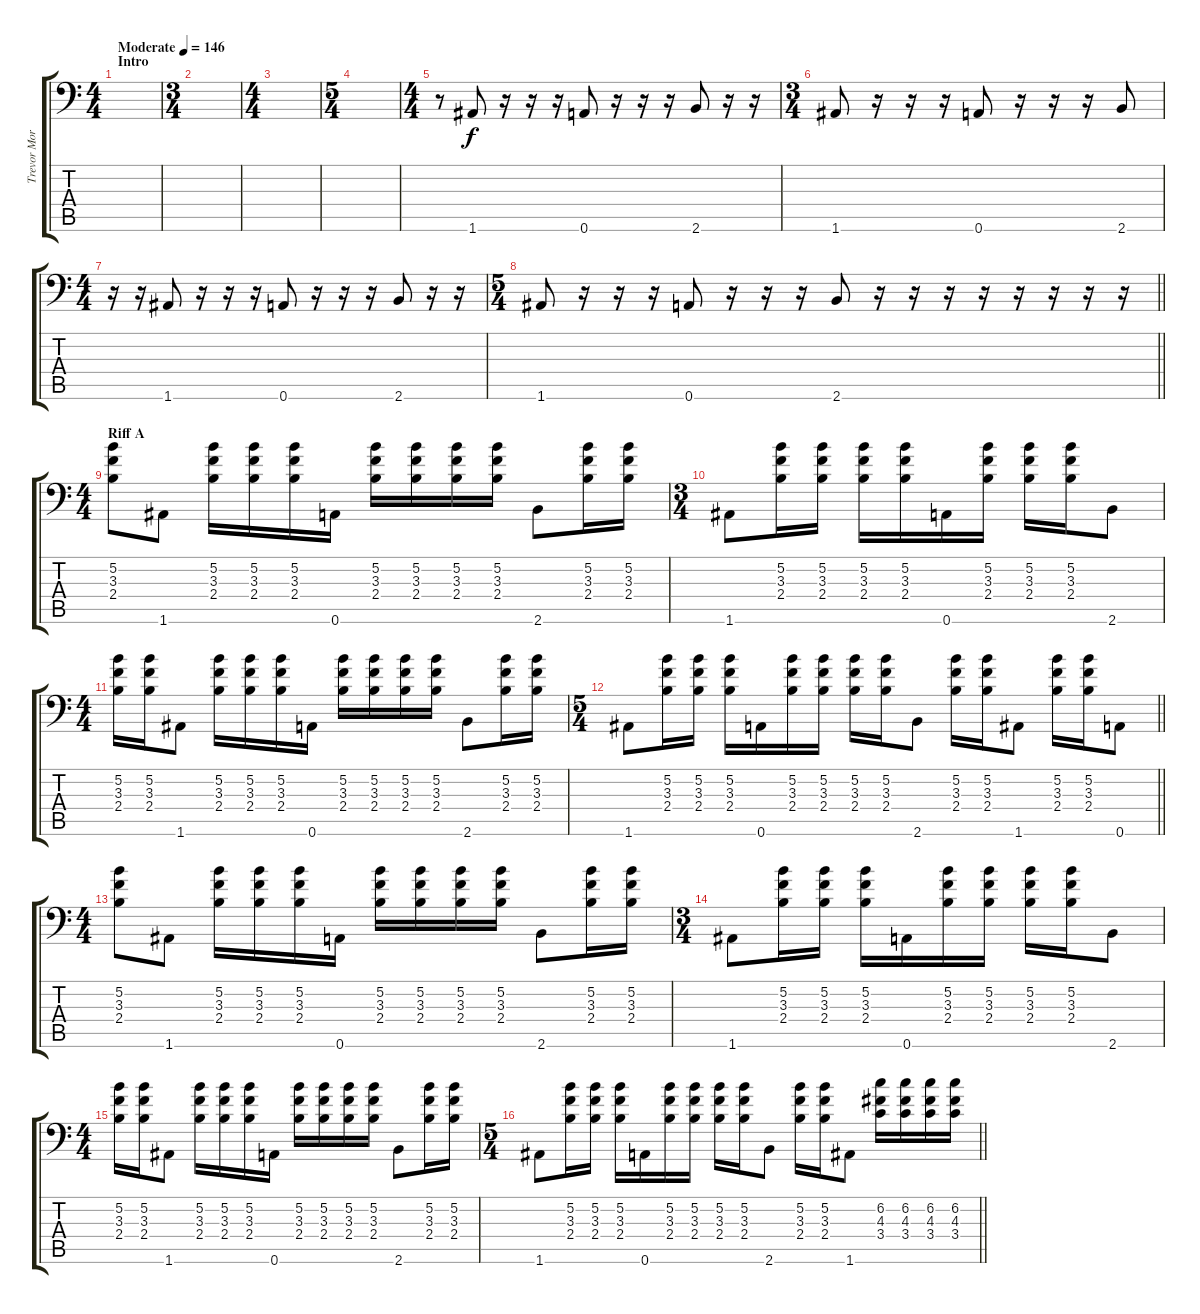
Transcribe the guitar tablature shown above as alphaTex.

\track ("Trevor Morris " "Trevor Mor") {instrument overdrivenguitar}
\staff {score tabs}
\tuning (B3 Gb3 D3 A2 E2 A1) {hide}
\ts (4 4)
\section ("" "Intro")
\tempo (146 "Moderate")
\clef f4
\ks c
|
\ts (3 4)
|
\ts (4 4)
|
\ts (5 4)
|
\ts (4 4)
r.8 1.6.8 r.16 r.16 r.16 0.6.8 r.16 r.16 r.16 2.6.8 r.16 r.16 |
\ts (3 4)
1.6.8 r.16 r.16 r.16 0.6.8 r.16 r.16 r.16 2.6.8 |
\ts (4 4)
r.16 r.16 1.6.8 r.16 r.16 r.16 0.6.8 r.16 r.16 r.16 2.6.8 r.16 r.16 |
\ts (5 4)
\barLineRight lightlight
1.6.8 r.16 r.16 r.16 0.6.8 r.16 r.16 r.16 2.6.8 r.16 r.16 r.16 r.16 r.16 r.16 r.16 r.16 |
\ts (4 4)
\section ("" "Riff A")
(5.2 3.3 2.4).8 1.6.8 (5.2 3.3 2.4).16 (5.2 3.3 2.4).16 (5.2 3.3 2.4).16 0.6.16 (5.2 3.3 2.4).16 (5.2 3.3 2.4).16 (5.2 3.3 2.4).16 (5.2 3.3 2.4).16 2.6.8 (5.2 3.3 2.4).16 (5.2 3.3 2.4).16 |
\ts (3 4)
1.6.8 (5.2 3.3 2.4).16 (5.2 3.3 2.4).16 (5.2 3.3 2.4).16 (5.2 3.3 2.4).16 0.6.16 (5.2 3.3 2.4).16 (5.2 3.3 2.4).16 (5.2 3.3 2.4).16 2.6.8 |
\ts (4 4)
(5.2 3.3 2.4).16 (5.2 3.3 2.4).16 1.6.8 (5.2 3.3 2.4).16 (5.2 3.3 2.4).16 (5.2 3.3 2.4).16 0.6.16 (5.2 3.3 2.4).16 (5.2 3.3 2.4).16 (5.2 3.3 2.4).16 (5.2 3.3 2.4).16 2.6.8 (5.2 3.3 2.4).16 (5.2 3.3 2.4).16 |
\ts (5 4)
\barLineRight lightlight
1.6.8 (5.2 3.3 2.4).16 (5.2 3.3 2.4).16 (5.2 3.3 2.4).16 0.6.16 (5.2 3.3 2.4).16 (5.2 3.3 2.4).16 (5.2 3.3 2.4).16 (5.2 3.3 2.4).16 2.6.8 (5.2 3.3 2.4).16 (5.2 3.3 2.4).16 1.6.8 (5.2 3.3 2.4).16 (5.2 3.3 2.4).16 0.6.8 |
\ts (4 4)
(5.2 3.3 2.4).8 1.6.8 (5.2 3.3 2.4).16 (5.2 3.3 2.4).16 (5.2 3.3 2.4).16 0.6.16 (5.2 3.3 2.4).16 (5.2 3.3 2.4).16 (5.2 3.3 2.4).16 (5.2 3.3 2.4).16 2.6.8 (5.2 3.3 2.4).16 (5.2 3.3 2.4).16 |
\ts (3 4)
1.6.8 (5.2 3.3 2.4).16 (5.2 3.3 2.4).16 (5.2 3.3 2.4).16 0.6.16 (5.2 3.3 2.4).16 (5.2 3.3 2.4).16 (5.2 3.3 2.4).16 (5.2 3.3 2.4).16 2.6.8 |
\ts (4 4)
(5.2 3.3 2.4).16 (5.2 3.3 2.4).16 1.6.8 (5.2 3.3 2.4).16 (5.2 3.3 2.4).16 (5.2 3.3 2.4).16 0.6.16 (5.2 3.3 2.4).16 (5.2 3.3 2.4).16 (5.2 3.3 2.4).16 (5.2 3.3 2.4).16 2.6.8 (5.2 3.3 2.4).16 (5.2 3.3 2.4).16 |
\ts (5 4)
\barLineRight lightlight
1.6.8 (5.2 3.3 2.4).16 (5.2 3.3 2.4).16 (5.2 3.3 2.4).16 0.6.16 (5.2 3.3 2.4).16 (5.2 3.3 2.4).16 (5.2 3.3 2.4).16 (5.2 3.3 2.4).16 2.6.8 (5.2 3.3 2.4).16 (5.2 3.3 2.4).16 1.6.8 (6.2 4.3 3.4).16 (6.2 4.3 3.4).16 (6.2 4.3 3.4).16 (6.2 4.3 3.4).16
